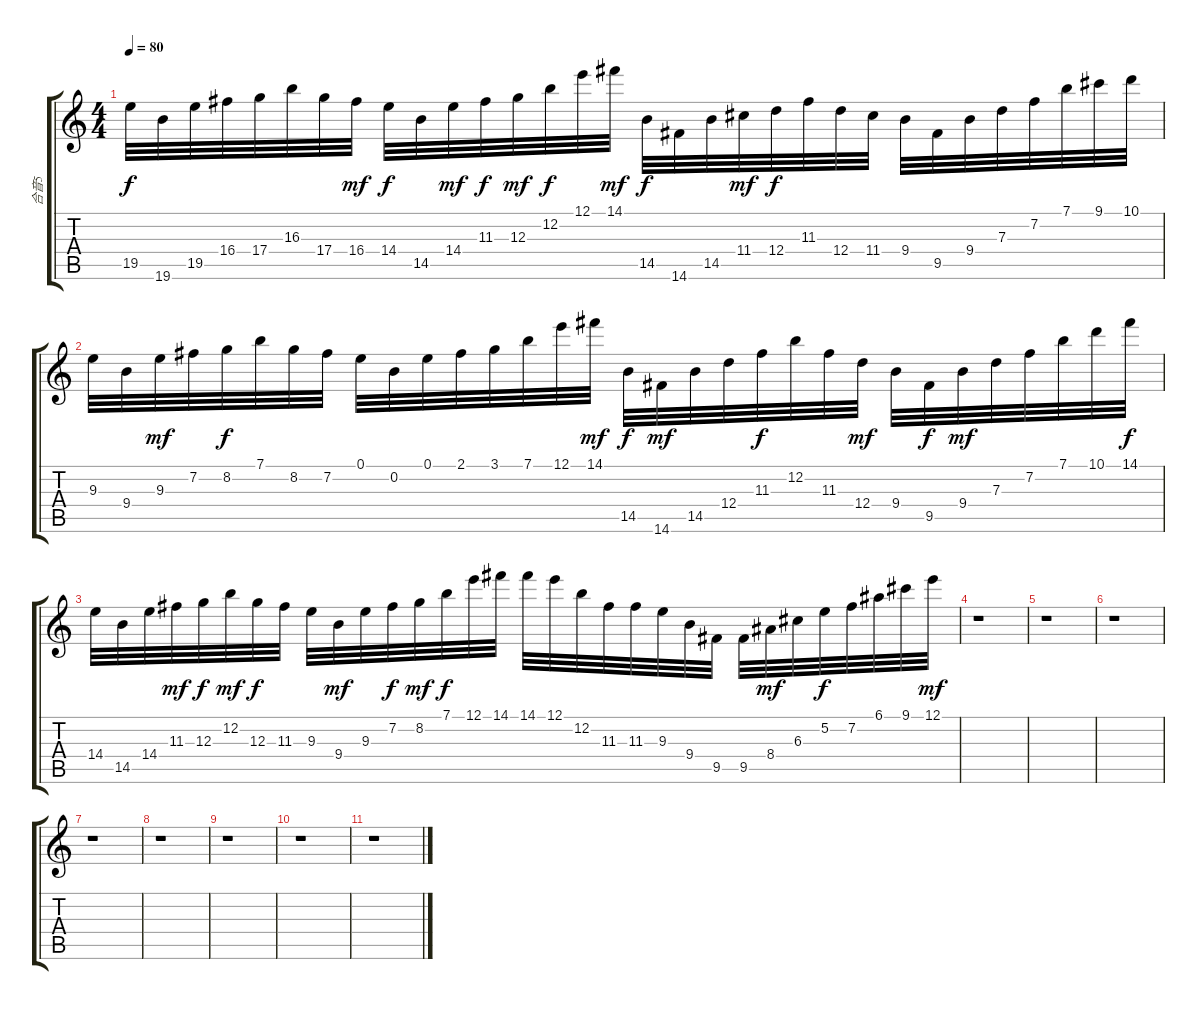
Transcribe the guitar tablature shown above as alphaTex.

\track ("合音5" "合音5") {instrument acousticguitarsteel}
\staff {score tabs}
\tuning (E4 B3 G3 D3 A2 E2) {hide}
\ts (4 4)
\tempo 80
\clef g2
\ks c
19.5.32{dy f} 19.6.32 19.5.32 16.4.32 17.4.32 16.3.32 17.4.32 16.4.32{dy mf} 14.4.32{dy f} 14.5.32 14.4.32{dy mf} 11.3.32{dy f} 12.3.32{dy mf} 12.2.32{dy f} 12.1.32 14.1.32{dy mf} 14.5.32{dy f} 14.6.32 14.5.32 11.4.32{dy mf} 12.4.32{dy f} 11.3.32 12.4.32 11.4.32 9.4.32 9.5.32 9.4.32 7.3.32 7.2.32 7.1.32 9.1.32 10.1.32 |
9.3.32 9.4.32 9.3.32{dy mf} 7.2.32 8.2.32{dy f} 7.1.32 8.2.32 7.2.32 0.1.32 0.2.32 0.1.32 2.1.32 3.1.32 7.1.32 12.1.32 14.1.32{dy mf} 14.5.32{dy f} 14.6.32{dy mf} 14.5.32 12.4.32 11.3.32{dy f} 12.2.32 11.3.32 12.4.32{dy mf} 9.4.32 9.5.32{dy f} 9.4.32{dy mf} 7.3.32 7.2.32 7.1.32 10.1.32 14.1.32{dy f} |
14.4.32 14.5.32 14.4.32 11.3.32{dy mf} 12.3.32{dy f} 12.2.32{dy mf} 12.3.32{dy f} 11.3.32 9.3.32 9.4.32{dy mf} 9.3.32 7.2.32{dy f} 8.2.32{dy mf} 7.1.32{dy f} 12.1.32 14.1.32 14.1.32 12.1.32 12.2.32 11.3.32 11.3.32 9.3.32 9.4.32 9.5.32 9.5.32 8.4.32{dy mf} 6.3.32 5.2.32{dy f} 7.2.32 6.1.32 9.1.32 12.1.32{dy mf} |
r.1 |
r.1 |
r.1 |
r.1 |
r.1 |
r.1 |
r.1 |
r.1
